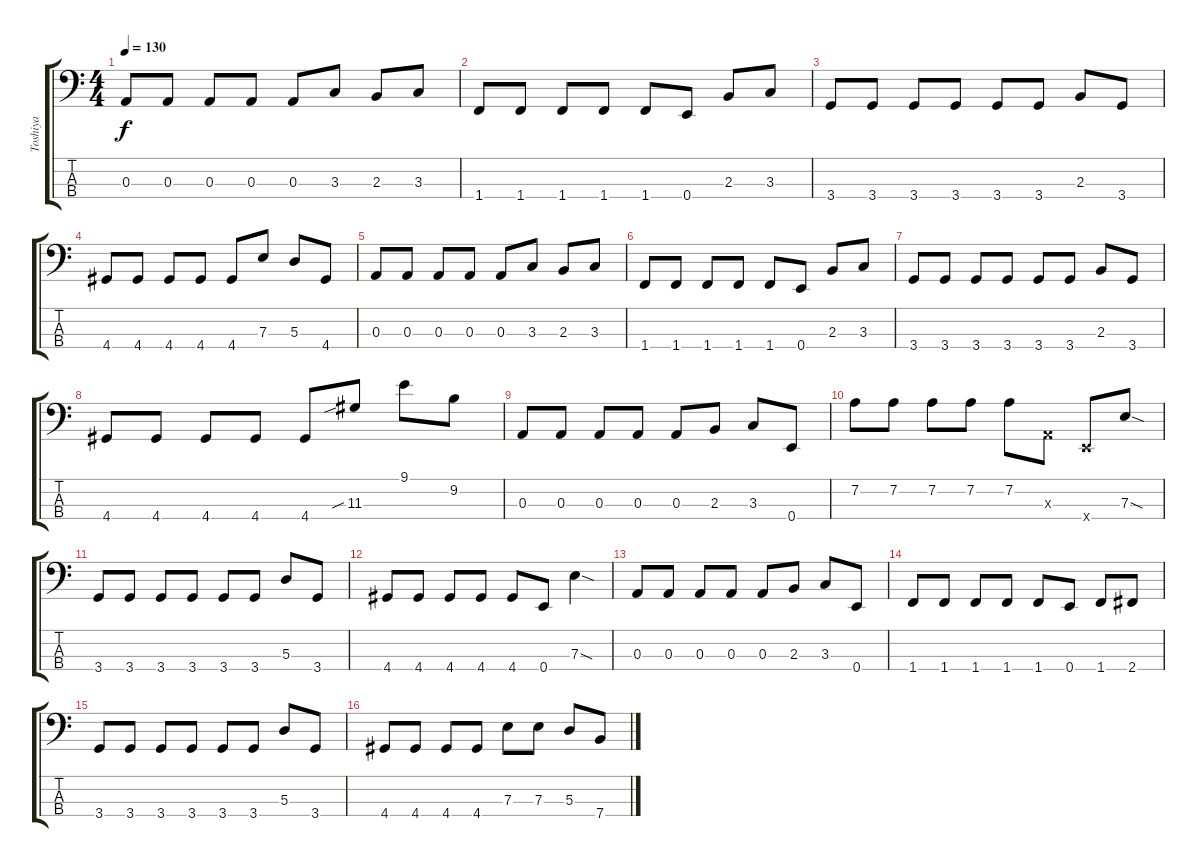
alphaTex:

\track ("Toshiya" "Toshiya") {instrument electricbasspick}
\staff {score tabs}
\tuning (G2 D2 A1 E1) {hide}
\ts (4 4)
\tempo 130
\clef f4
\ks c
0.3.8{dy f} 0.3.8 0.3.8 0.3.8 0.3.8 3.3.8 2.3.8 3.3.8 |
1.4.8 1.4.8 1.4.8 1.4.8 1.4.8 0.4.8 2.3.8 3.3.8 |
3.4.8 3.4.8 3.4.8 3.4.8 3.4.8 3.4.8 2.3.8 3.4.8 |
4.4.8 4.4.8 4.4.8 4.4.8 4.4.8 7.3.8 5.3.8 4.4.8 |
0.3.8 0.3.8 0.3.8 0.3.8 0.3.8 3.3.8 2.3.8 3.3.8 |
1.4.8 1.4.8 1.4.8 1.4.8 1.4.8 0.4.8 2.3.8 3.3.8 |
3.4.8 3.4.8 3.4.8 3.4.8 3.4.8 3.4.8 2.3.8 3.4.8 |
4.4.8 4.4.8 4.4.8 4.4.8 4.4.8 11.3{sib}.8 9.1.8 9.2.8 |
0.3.8 0.3.8 0.3.8 0.3.8 0.3.8 2.3.8 3.3.8 0.4.8 |
7.2.8 7.2.8 7.2.8 7.2.8 7.2.8 0.3{x}.8 0.4{x}.8 7.3{sod}.8 |
3.4.8 3.4.8 3.4.8 3.4.8 3.4.8 3.4.8 5.3.8 3.4.8 |
4.4.8 4.4.8 4.4.8 4.4.8 4.4.8 0.4.8 7.3{sod}.4 |
0.3.8 0.3.8 0.3.8 0.3.8 0.3.8 2.3.8 3.3.8 0.4.8 |
1.4.8 1.4.8 1.4.8 1.4.8 1.4.8 0.4.8 1.4.8 2.4.8 |
3.4.8 3.4.8 3.4.8 3.4.8 3.4.8 3.4.8 5.3.8 3.4.8 |
4.4.8 4.4.8 4.4.8 4.4.8 7.3.8 7.3.8 5.3.8 7.4.8
